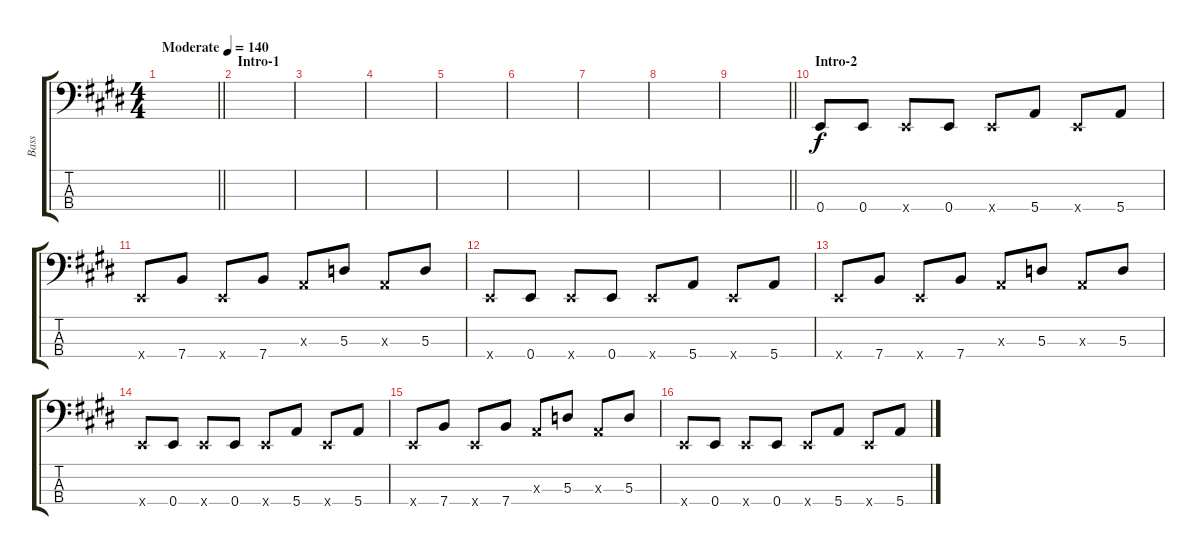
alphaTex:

\track ("Bass" "Bass") {instrument electricbassfinger}
\staff {score tabs}
\tuning (G2 D2 A1 E1) {hide}
\ts (4 4)
\tempo (140 "Moderate")
\clef f4
\barLineRight lightlight
\ks e
|
\section ("" "Intro-1")
|
|
|
|
|
|
|
\barLineRight lightlight
|
\section ("" "Intro-2")
0.4.8 0.4.8 0.4{x}.8 0.4.8 0.4{x}.8 5.4.8 0.4{x}.8 5.4.8 |
0.4{x}.8 7.4.8 0.4{x}.8 7.4.8 0.3{x}.8 5.3.8 0.3{x}.8 5.3.8 |
0.4{x}.8 0.4.8 0.4{x}.8 0.4.8 0.4{x}.8 5.4.8 0.4{x}.8 5.4.8 |
0.4{x}.8 7.4.8 0.4{x}.8 7.4.8 0.3{x}.8 5.3.8 0.3{x}.8 5.3.8 |
0.4{x}.8 0.4.8 0.4{x}.8 0.4.8 0.4{x}.8 5.4.8 0.4{x}.8 5.4.8 |
0.4{x}.8 7.4.8 0.4{x}.8 7.4.8 0.3{x}.8 5.3.8 0.3{x}.8 5.3.8 |
0.4{x}.8 0.4.8 0.4{x}.8 0.4.8 0.4{x}.8 5.4.8 0.4{x}.8 5.4.8
